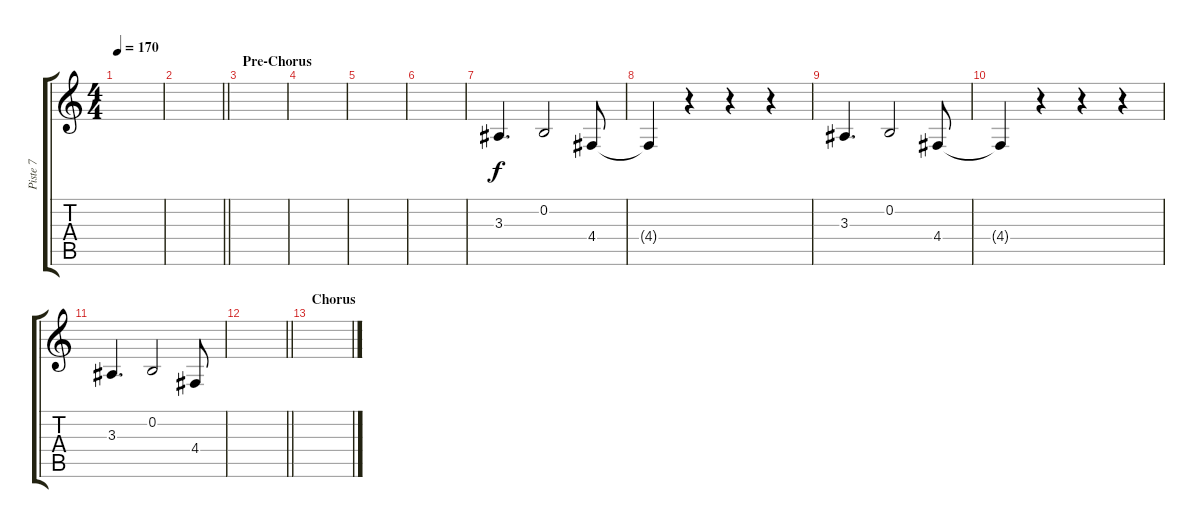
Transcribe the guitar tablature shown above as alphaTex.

\track ("Piste 7" "Piste 7") {instrument tenorsax}
\staff {score tabs}
\tuning (E4 B3 G3 D3 A2 E2) {hide}
\ts (4 4)
\tempo 170
\clef g2
\ks c
|
\barLineRight lightlight
|
\section ("" "Pre-Chorus")
|
|
|
|
3.3.4{d} 0.2.2 4.4.8 |
4.4{t}.4 r.4 r.4 r.4 |
3.3.4{d} 0.2.2 4.4.8 |
4.4{t}.4 r.4 r.4 r.4 |
3.3.4{d} 0.2.2 4.4.8 |
\barLineRight lightlight
|
\section ("" "Chorus")
